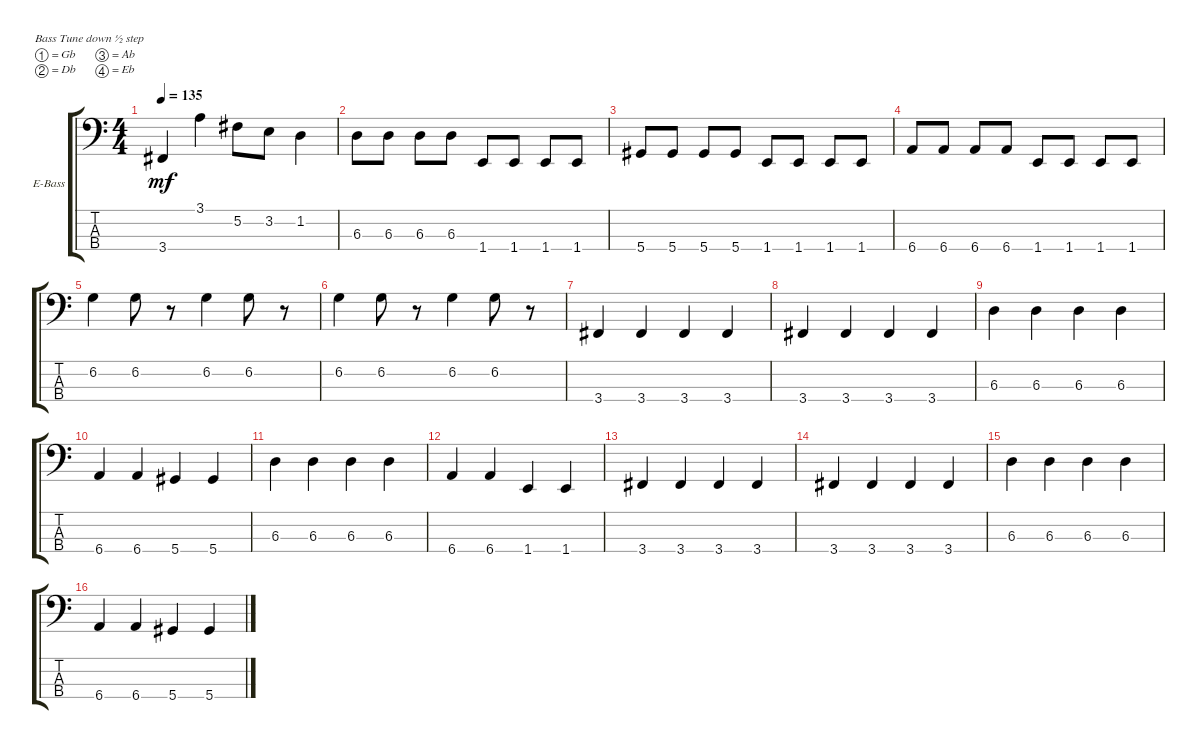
\defaultSystemsLayout 4
\bracketExtendMode groupsimilarinstruments
\firstSystemTrackNameOrientation horizontal
\otherSystemsTrackNameOrientation horizontal
\track ("Electric Bass" "E-Bass") {instrument electricbassfinger}
\staff {score tabs}
\tuning (Gb2 Db2 Ab1 Eb1)
\ts (4 4)
\tempo 135
\clef f4
\ks c
3.4.4{dy mf} 3.1.4 5.2.8 3.2.8 1.2.4 |
6.3.8 6.3.8 6.3.8 6.3.8 1.4.8 1.4.8 1.4.8 1.4.8 |
5.4.8 5.4.8 5.4.8 5.4.8 1.4.8 1.4.8 1.4.8 1.4.8 |
6.4.8 6.4.8 6.4.8 6.4.8 1.4.8 1.4.8 1.4.8 1.4.8 |
6.2.4 6.2.8 r.8 6.2.4 6.2.8 r.8 |
6.2.4 6.2.8 r.8 6.2.4 6.2.8 r.8 |
3.4.4 3.4.4 3.4.4 3.4.4 |
3.4.4 3.4.4 3.4.4 3.4.4 |
6.3.4 6.3.4 6.3.4 6.3.4 |
6.4.4 6.4.4 5.4.4 5.4.4 |
6.3.4 6.3.4 6.3.4 6.3.4 |
6.4.4 6.4.4 1.4.4 1.4.4 |
3.4.4 3.4.4 3.4.4 3.4.4 |
3.4.4 3.4.4 3.4.4 3.4.4 |
6.3.4 6.3.4 6.3.4 6.3.4 |
6.4.4 6.4.4 5.4.4 5.4.4
